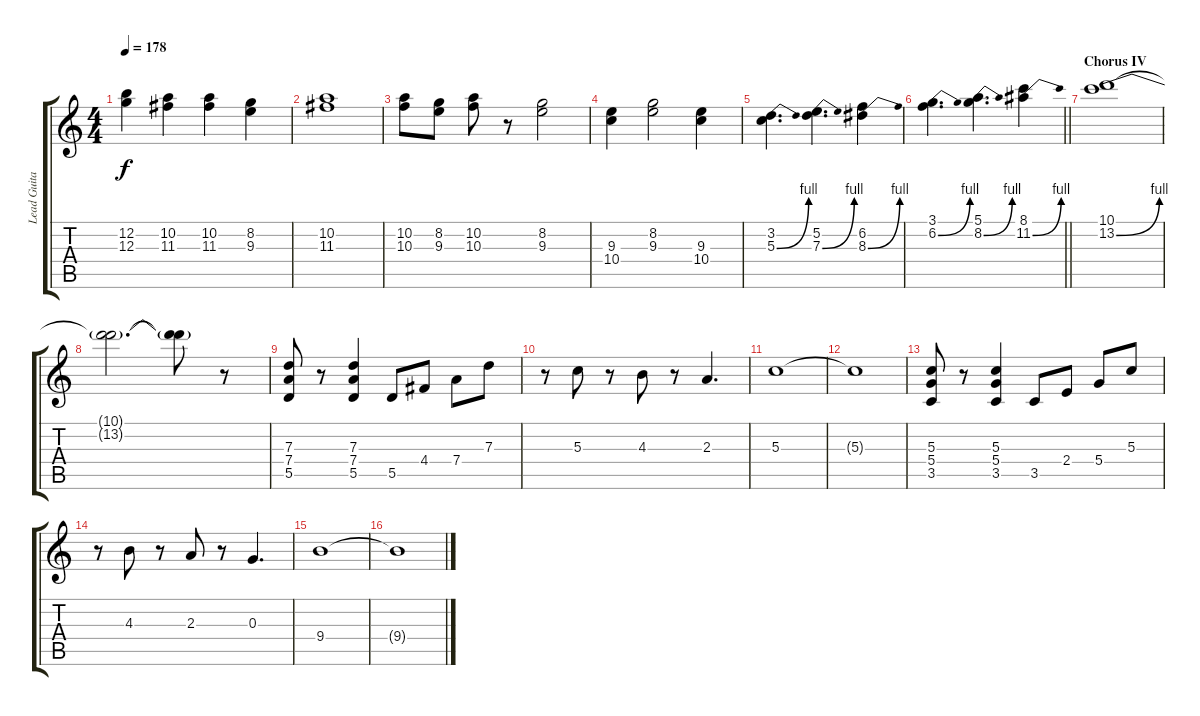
\track ("Lead Guitar" "Lead Guita") {instrument overdrivenguitar}
\staff {score tabs}
\tuning (E4 B3 G3 D3 A2 E2) {hide}
\ts (4 4)
\tempo 178
\clef g2
\ks c
(12.2 12.3).4{dy f} (10.2 11.3).4 (10.2 11.3).4 (8.2 9.3).4 |
(10.2 11.3).1 |
(10.2 10.3).8 (8.2 9.3).8 (10.2 10.3).8 r.8 (8.2 9.3).2 |
(9.3 10.4).4 (8.2 9.3).2 (9.3 10.4).4 |
(3.2 5.3{be (bend 0 0 60 4)}).4{d} (5.2 7.3{be (bend 0 0 60 4)}).4{d} (6.2 8.3{be (bend 0 0 60 4)}).4 |
\barLineRight lightlight
(3.1 6.2{be (bend 0 0 60 4)}).4{d} (5.1 8.2{be (bend 0 0 60 4)}).4{d} (8.1 11.2{be (bend 0 0 60 4)}).4 |
\section ("" "Chorus IV")
(10.1 13.2{be (bend 0 0 60 4)}).1 |
(10.1{t} 13.2{t}).2{d} (10.1{t} 13.2{t}).8 r.8 |
(7.3 7.4 5.5).8 r.8 (7.3 7.4 5.5).4 5.5.8 4.4.8 7.4.8 7.3.8 |
r.8 5.3.8 r.8 4.3.8 r.8 2.3.4{d} |
5.3.1 |
5.3{t}.1 |
(5.3 5.4 3.5).8 r.8 (5.3 5.4 3.5).4 3.5.8 2.4.8 5.4.8 5.3.8 |
r.8 4.3.8 r.8 2.3.8 r.8 0.3.4{d} |
9.4.1 |
9.4{t}.1
